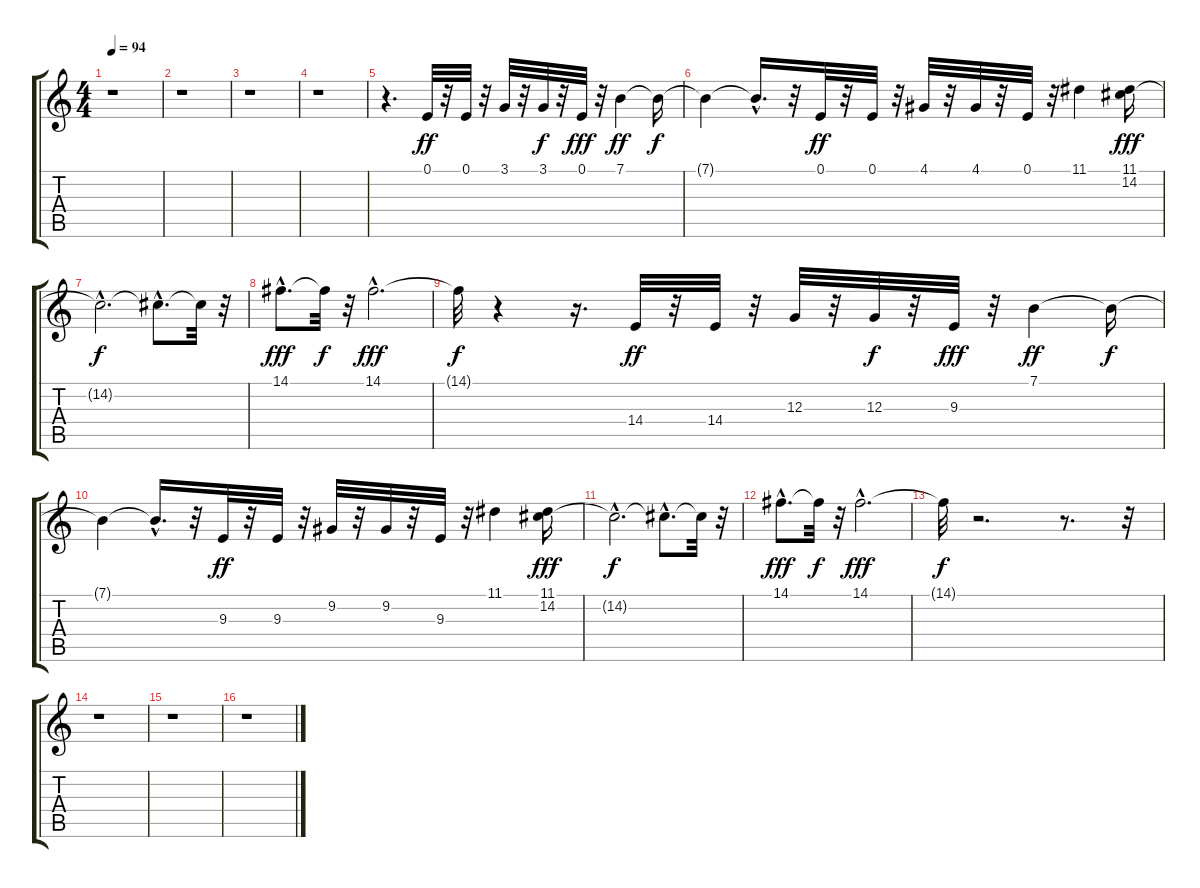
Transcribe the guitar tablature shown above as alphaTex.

\track "" {instrument pad3polysynth}
\staff {score tabs}
\tuning (E4 B3 G3 D3 A2 E2) {hide}
\ts (4 4)
\tempo 94
\clef g2
\ks c
r.1{dy ff} |
r.1 |
r.1 |
r.1 |
r.4{d} 0.1.32 r.32 0.1.32 r.32 3.1.32 r.32 3.1.32{dy f} r.32 0.1.32{dy fff} r.32 7.1.4{dy ff} 7.1{t}.16{dy f} |
7.1{t}.4 7.1{hac t}.16{d} r.32 0.1.32{dy ff} r.32 0.1.32 r.32 4.1.32 r.32 4.1.32 r.32 0.1.32 r.32 11.1.4 (11.1 14.2).16{dy fff} |
14.2{hac t}.2{d dy f} 14.2{hac t}.8{d} 14.2{t}.32 r.32 |
14.1{hac}.8{d dy fff} 14.1{t}.32{dy f} r.32 14.1{hac}.2{d dy fff} |
14.1{t}.32{dy f} r.4 r.16{d} 14.4.32{dy ff} r.32 14.4.32 r.32 12.3.32 r.32 12.3.32{dy f} r.32 9.3.32{dy fff} r.32 7.1.4{dy ff} 7.1{t}.16{dy f} |
7.1{t}.4 7.1{hac t}.16{d} r.32 9.3.32{dy ff} r.32 9.3.32 r.32 9.2.32 r.32 9.2.32 r.32 9.3.32 r.32 11.1.4 (11.1 14.2).16{dy fff} |
14.2{hac t}.2{d dy f} 14.2{hac t}.8{d} 14.2{t}.32 r.32 |
14.1{hac}.8{d dy fff} 14.1{t}.32{dy f} r.32 14.1{hac}.2{d dy fff} |
14.1{t}.32{dy f} r.2{d} r.8{d} r.32 |
r.1 |
r.1 |
r.1
